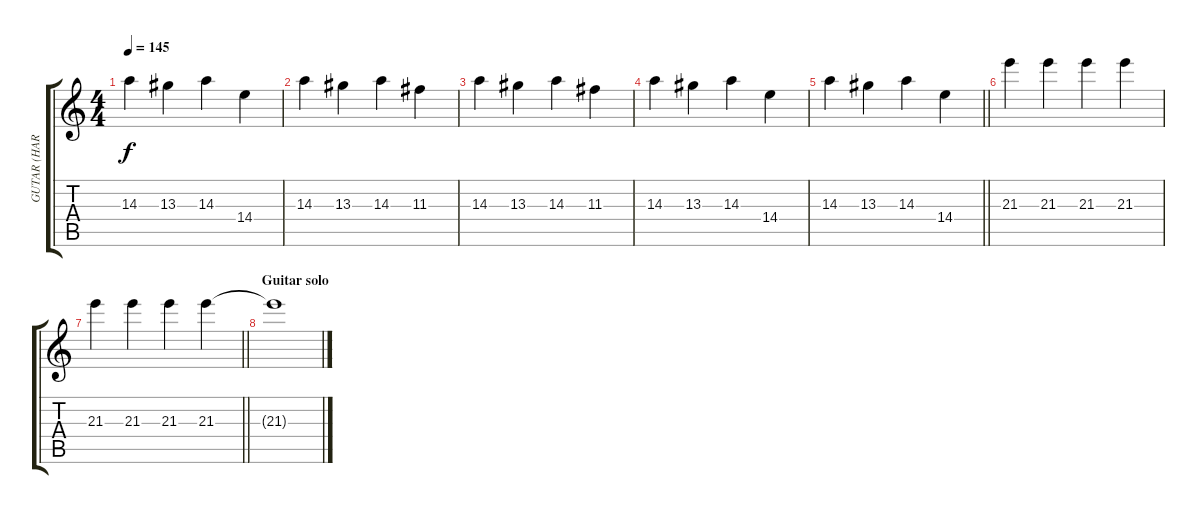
\track ("GUTAR (HARMONI)" "GUTAR (HAR") {instrument electricguitarclean}
\staff {score tabs}
\tuning (E4 B3 G3 D3 A2 E2) {hide}
\ts (4 4)
\tempo 145
\clef g2
\ks c
14.3.4{dy f} 13.3.4 14.3.4 14.4.4 |
14.3.4 13.3.4 14.3.4 11.3.4 |
14.3.4 13.3.4 14.3.4 11.3.4 |
14.3.4 13.3.4 14.3.4 14.4.4 |
\barLineRight lightlight
14.3.4 13.3.4 14.3.4 14.4.4 |
21.3.4 21.3.4 21.3.4 21.3.4 |
\barLineRight lightlight
21.3.4 21.3.4 21.3.4 21.3.4 |
\section ("" "Guitar solo")
21.3{t}.1
